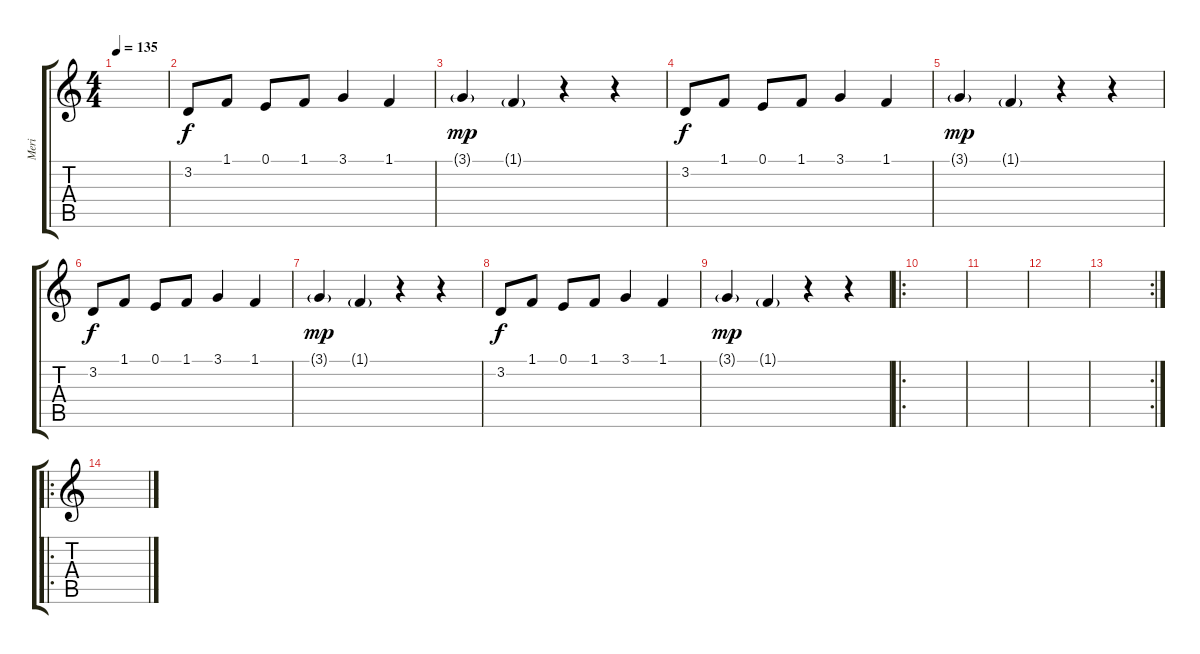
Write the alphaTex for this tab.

\track ("Meri" "Meri") {instrument clarinet}
\staff {score tabs}
\tuning (E4 B3 G3 D3 A2 E2) {hide}
\ts (4 4)
\tempo 135
\clef g2
\ks c
|
3.2.8{dy f} 1.1.8 0.1.8 1.1.8 3.1.4 1.1.4 |
3.1{g}.4{dy mp} 1.1{g}.4 r.4 r.4 |
3.2.8{dy f} 1.1.8 0.1.8 1.1.8 3.1.4 1.1.4 |
3.1{g}.4{dy mp} 1.1{g}.4 r.4 r.4 |
3.2.8{dy f} 1.1.8 0.1.8 1.1.8 3.1.4 1.1.4 |
3.1{g}.4{dy mp} 1.1{g}.4 r.4 r.4 |
3.2.8{dy f} 1.1.8 0.1.8 1.1.8 3.1.4 1.1.4 |
3.1{g}.4{dy mp} 1.1{g}.4 r.4 r.4 |
\ro
|
|
|
\rc 2
|
\ro
